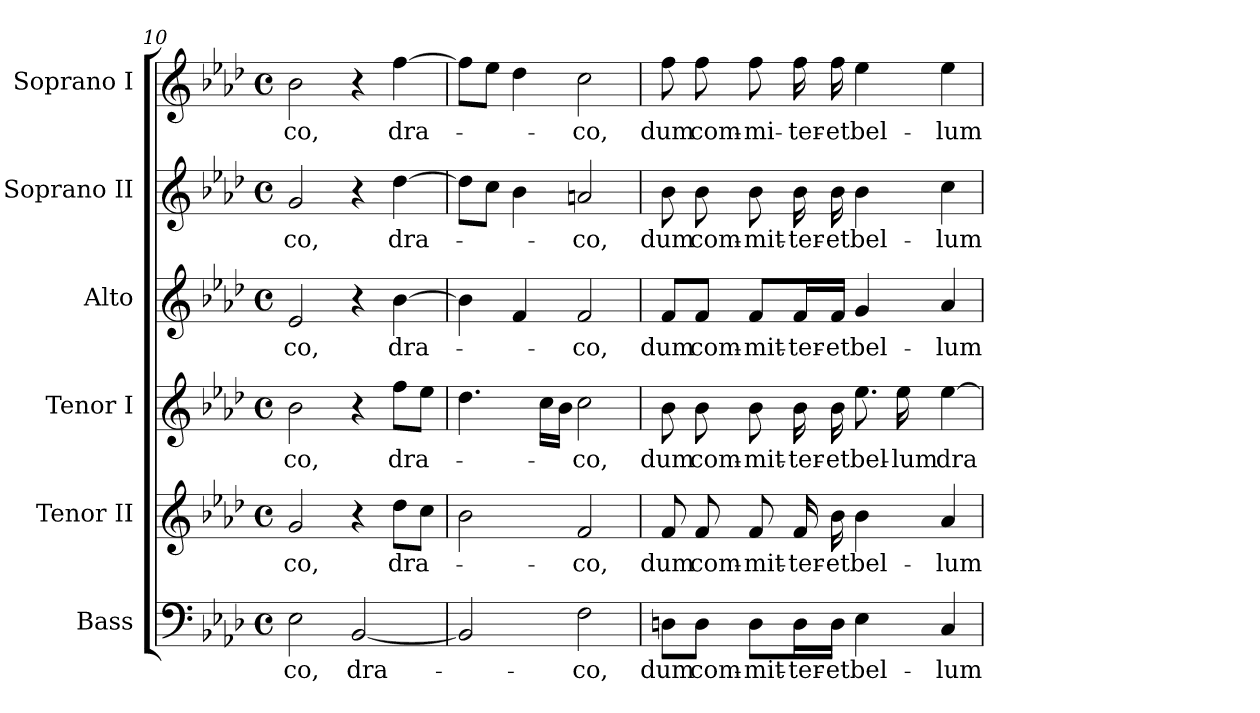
**kern	**text	**kern	**text	**kern	**text	**kern	**text	**kern	**text	**kern	**text
*part6	*part6	*part5	*part5	*part4	*part4	*part3	*part3	*part2	*part2	*part1	*part1
*staff6	*staff6	*staff5	*staff5	*staff4	*staff4	*staff3	*staff3	*staff2	*staff2	*staff1	*staff1
*I"Bass	*	*I"Tenor II	*	*I"Tenor I	*	*I"Alto	*	*I"Soprano II	*	*I"Soprano I	*
*I'B.	*	*I'T. II	*	*I'T. I	*	*I'A.	*	*I'S. II	*	*I'S. I	*
*clefF4	*	*clefG2	*	*clefG2	*	*clefG2	*	*clefG2	*	*clefG2	*
*	*	*ITrd7c12	*	*ITrd7c12	*	*	*	*	*	*	*
*k[b-e-a-d-]	*	*k[b-e-a-d-]	*	*k[b-e-a-d-]	*	*k[b-e-a-d-]	*	*k[b-e-a-d-]	*	*k[b-e-a-d-]	*
*A-:	*	*A-:	*	*A-:	*	*A-:	*	*A-:	*	*A-:	*
*M4/4	*	*M4/4	*	*M4/4	*	*M4/4	*	*M4/4	*	*M4/4	*
*met(c)	*	*met(c)	*	*met(c)	*	*met(c)	*	*met(c)	*	*met(c)	*
=10	=10	=10	=10	=10	=10	=10	=10	=10	=10	=10	=10
!	!LO:LY:b:color=#000000	!	!	!	!	!	!	!	!	!	!
!	!	!	!LO:LY:b:color=#000000	!	!	!	!	!	!	!	!
!	!	!	!	!	!LO:LY:b:color=#000000	!	!	!	!	!	!
!	!	!	!	!	!	!	!LO:LY:b:color=#000000	!	!	!	!
!	!	!	!	!	!	!	!	!	!LO:LY:b:color=#000000	!	!
!	!	!	!	!	!	!	!	!	!	!	!LO:LY:b:color=#000000
2E-i\	-co,	2Gi/	-co,	2B-i\	-co,	2e-i/	-co,	2gi/	-co,	2b-i\	-co,
!	!LO:LY:b:color=#000000	!	!	!	!	!	!	!	!	!	!
[<2BB-i/	dra-	4r	.	4r	.	4r	.	4r	.	4r	.
!	!	!	!LO:LY:b:color=#000000	!	!	!	!	!	!	!	!
!	!	!	!	!	!LO:LY:b:color=#000000	!	!	!	!	!	!
!	!	!	!	!	!	!	!LO:LY:b:color=#000000	!	!	!	!
!	!	!	!	!	!	!	!	!	!LO:LY:b:color=#000000	!	!
!	!	!	!	!	!	!	!	!	!	!	!LO:LY:b:color=#000000
.	.	8d-i\L	dra-	8fi\L	dra-	[>4b-i\	dra-	[>4dd-i\	dra-	[>4ffi\	dra-
.	.	8ci\J	.	8e-i\J	.	.	.	.	.	.	.
=11	=11	=11	=11	=11	=11	=11	=11	=11	=11	=11	=11
2BB-i/]	.	2B-i\	.	4.d-i\	.	4b-i\]	.	8dd-i\L]	.	8ffi\L]	.
.	.	.	.	.	.	.	.	8cci\J	.	8ee-i\J	.
.	.	.	.	.	.	4fi/	.	4b-i\	.	4dd-i\	.
.	.	.	.	16ci\LL	.	.	.	.	.	.	.
.	.	.	.	16B-i\JJ	.	.	.	.	.	.	.
!	!LO:LY:b:color=#000000	!	!	!	!	!	!	!	!	!	!
!	!	!	!LO:LY:b:color=#000000	!	!	!	!	!	!	!	!
!	!	!	!	!	!LO:LY:b:color=#000000	!	!	!	!	!	!
!	!	!	!	!	!	!	!LO:LY:b:color=#000000	!	!	!	!
!	!	!	!	!	!	!	!	!	!LO:LY:b:color=#000000	!	!
!	!	!	!	!	!	!	!	!	!	!	!LO:LY:b:color=#000000
2Fi\	-co,	2Fi/	-co,	2ci\	-co,	2fi/	-co,	2ani/	-co,	2cci\	-co,
=12	=12	=12	=12	=12	=12	=12	=12	=12	=12	=12	=12
!	!LO:LY:b:color=#000000	!	!	!	!	!	!	!	!	!	!
!	!	!	!LO:LY:b:color=#000000	!	!	!	!	!	!	!	!
!	!	!	!	!	!LO:LY:b:color=#000000	!	!	!	!	!	!
!	!	!	!	!	!	!	!LO:LY:b:color=#000000	!	!	!	!
!	!	!	!	!	!	!	!	!	!LO:LY:b:color=#000000	!	!
!	!	!	!	!	!	!	!	!	!	!	!LO:LY:b:color=#000000
8Dni\L	dum	8Fi/	dum	8B-i\	dum	8fi/L	dum	8b-i\	dum	8ffi\	dum
!	!LO:LY:b:color=#000000	!	!	!	!	!	!	!	!	!	!
!	!	!	!LO:LY:b:color=#000000	!	!	!	!	!	!	!	!
!	!	!	!	!	!LO:LY:b:color=#000000	!	!	!	!	!	!
!	!	!	!	!	!	!	!LO:LY:b:color=#000000	!	!	!	!
!	!	!	!	!	!	!	!	!	!LO:LY:b:color=#000000	!	!
!	!	!	!	!	!	!	!	!	!	!	!LO:LY:b:color=#000000
8Di\J	com-	8Fi/	com-	8B-i\	com-	8fi/J	com-	8b-i\	com-	8ffi\	com-
!	!LO:LY:b:color=#000000	!	!	!	!	!	!	!	!	!	!
!	!	!	!LO:LY:b:color=#000000	!	!	!	!	!	!	!	!
!	!	!	!	!	!LO:LY:b:color=#000000	!	!	!	!	!	!
!	!	!	!	!	!	!	!LO:LY:b:color=#000000	!	!	!	!
!	!	!	!	!	!	!	!	!	!LO:LY:b:color=#000000	!	!
!	!	!	!	!	!	!	!	!	!	!	!LO:LY:b:color=#000000
8Di\L	-mit-	8Fi/	-mit-	8B-i\	-mit-	8fi/L	-mit-	8b-i\	-mit-	8ffi\	-mi-
!	!LO:LY:b:color=#000000	!	!	!	!	!	!	!	!	!	!
!	!	!	!LO:LY:b:color=#000000	!	!	!	!	!	!	!	!
!	!	!	!	!	!LO:LY:b:color=#000000	!	!	!	!	!	!
!	!	!	!	!	!	!	!LO:LY:b:color=#000000	!	!	!	!
!	!	!	!	!	!	!	!	!	!LO:LY:b:color=#000000	!	!
!	!	!	!	!	!	!	!	!	!	!	!LO:LY:b:color=#000000
16Di\L	-ter-	16Fi/	-ter-	16B-i\	-ter-	16fi/L	-ter-	16b-i\	-ter-	16ffi\	-ter-
!	!LO:LY:b:color=#000000	!	!	!	!	!	!	!	!	!	!
!	!	!	!LO:LY:b:color=#000000	!	!	!	!	!	!	!	!
!	!	!	!	!	!LO:LY:b:color=#000000	!	!	!	!	!	!
!	!	!	!	!	!	!	!LO:LY:b:color=#000000	!	!	!	!
!	!	!	!	!	!	!	!	!	!LO:LY:b:color=#000000	!	!
!	!	!	!	!	!	!	!	!	!	!	!LO:LY:b:color=#000000
16Di\JJ	-et	16B-i\	-et	16B-i\	-et	16fi/JJ	-et	16b-i\	-et	16ffi\	-et
!	!LO:LY:b:color=#000000	!	!	!	!	!	!	!	!	!	!
!	!	!	!LO:LY:b:color=#000000	!	!	!	!	!	!	!	!
!	!	!	!	!	!LO:LY:b:color=#000000	!	!	!	!	!	!
!	!	!	!	!	!	!	!LO:LY:b:color=#000000	!	!	!	!
!	!	!	!	!	!	!	!	!	!LO:LY:b:color=#000000	!	!
!	!	!	!	!	!	!	!	!	!	!	!LO:LY:b:color=#000000
4E-i\	bel-	4B-i\	bel-	8.e-i\	bel-	4gi/	bel-	4b-i\	bel-	4ee-i\	bel-
!	!	!	!	!	!LO:LY:b:color=#000000	!	!	!	!	!	!
.	.	.	.	16e-i\	-lum	.	.	.	.	.	.
!	!LO:LY:b:color=#000000	!	!	!	!	!	!	!	!	!	!
!	!	!	!LO:LY:b:color=#000000	!	!	!	!	!	!	!	!
!	!	!	!	!	!LO:LY:b:color=#000000	!	!	!	!	!	!
!	!	!	!	!	!	!	!LO:LY:b:color=#000000	!	!	!	!
!	!	!	!	!	!	!	!	!	!LO:LY:b:color=#000000	!	!
!	!	!	!	!	!	!	!	!	!	!	!LO:LY:b:color=#000000
4Ci/	-lum	4A-i/	-lum	[>4e-i\	dra-	4a-i/	-lum	4cci\	-lum	4ee-i\	-lum
=	=	=	=	=	=	=	=	=	=	=	=
*-	*-	*-	*-	*-	*-	*-	*-	*-	*-	*-	*-
